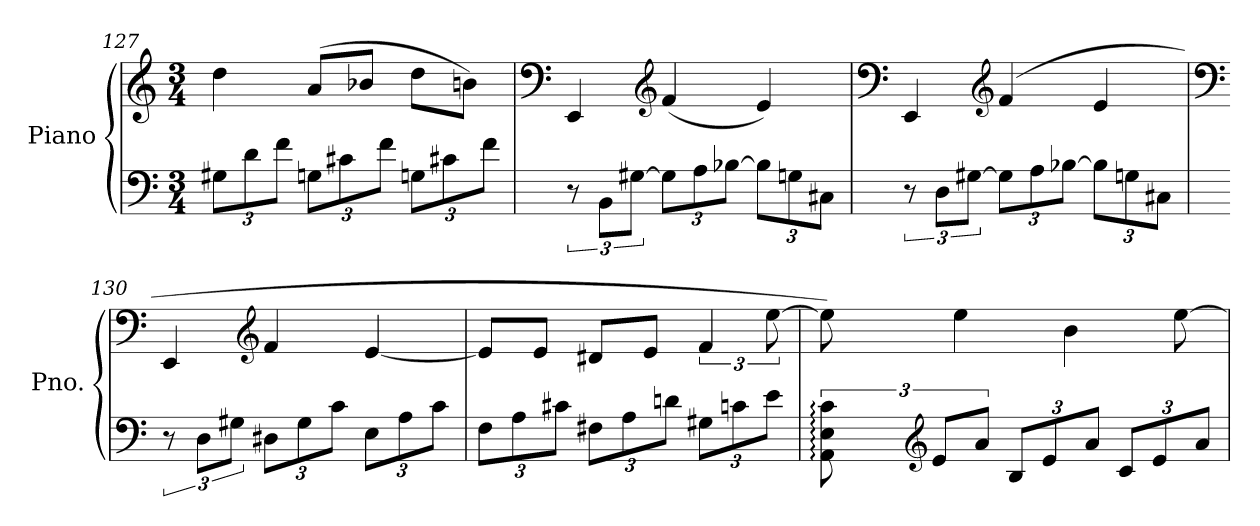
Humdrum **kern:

**kern	**kern
*part1	*part1
*staff2	*staff1
*I"Piano	*
*I'Pno.	*
*clefF4	*clefG2
*k[]	*k[]
*M3/4	*M3/4
*Xbrackettup	*
=127	=127
12G#X\L	4dd\
12d\	.
12f\J	.
12Gn\L	(>8a/L
12c#X\	.
.	8b-X/J
12f\J	.
12Gn\L	8dd\L
12c#X\	.
.	8bn\J)
12f\J	.
=128	=128
*	*clefF4
*brackettup	*
*	*MM60
12r	4EE/
12BB\L	.
[12G#X\J	.
*	*clefG2
*Xbrackettup	*
12G#\L]	(<4f/
12A\	.
[12B-X\J	.
*	*MM66
12B-\L]	4e/)
12Gn\	.
12C#X\J	.
!!LO:LB:g=z
=129	=129
*	*clefF4
*brackettup	*
12r	4EE/
12D\L	.
[12G#X\J	.
*	*clefG2
*Xbrackettup	*
12G#\L]	(>4f/
12A\	.
[12B-X\J	.
12B-\L]	4e/
12Gn\	.
*	*MM68
12C#X\J	.
=130	=130
*	*clefF4
*brackettup	*
12r	4EE/
12D\L	.
12G#X\J	.
*	*clefG2
*Xbrackettup	*
12D#X\L	4f/
12G#\	.
12c\J	.
12E\L	[4e/
12A\	.
12c\J	.
=131	=131
*	*MM64
12F\L	8e/L]
12A\	.
*	*MM58
.	8e/J
12c#X\J	.
*	*MM52
12F#X\L	8d#X/L
12A\	.
*	*MM48
.	8e/J
12dn\J	.
*	*MM32
12G#X\L	6f/
12cn\	.
*	*MM24
12e\J	[12ee\
=132	=132
*brackettup	*
*	*MM42
12AA\: 12E\: 12c\:	8ee\])
*clefG2	*
12e/L	.
.	4ee\
12a/J	.
*Xbrackettup	*
12B/L	.
12e/	.
.	4b\
12a/J	.
12c/L	.
12e/	.
.	[8ee\
12a/J	.
=	=
*-	*-
